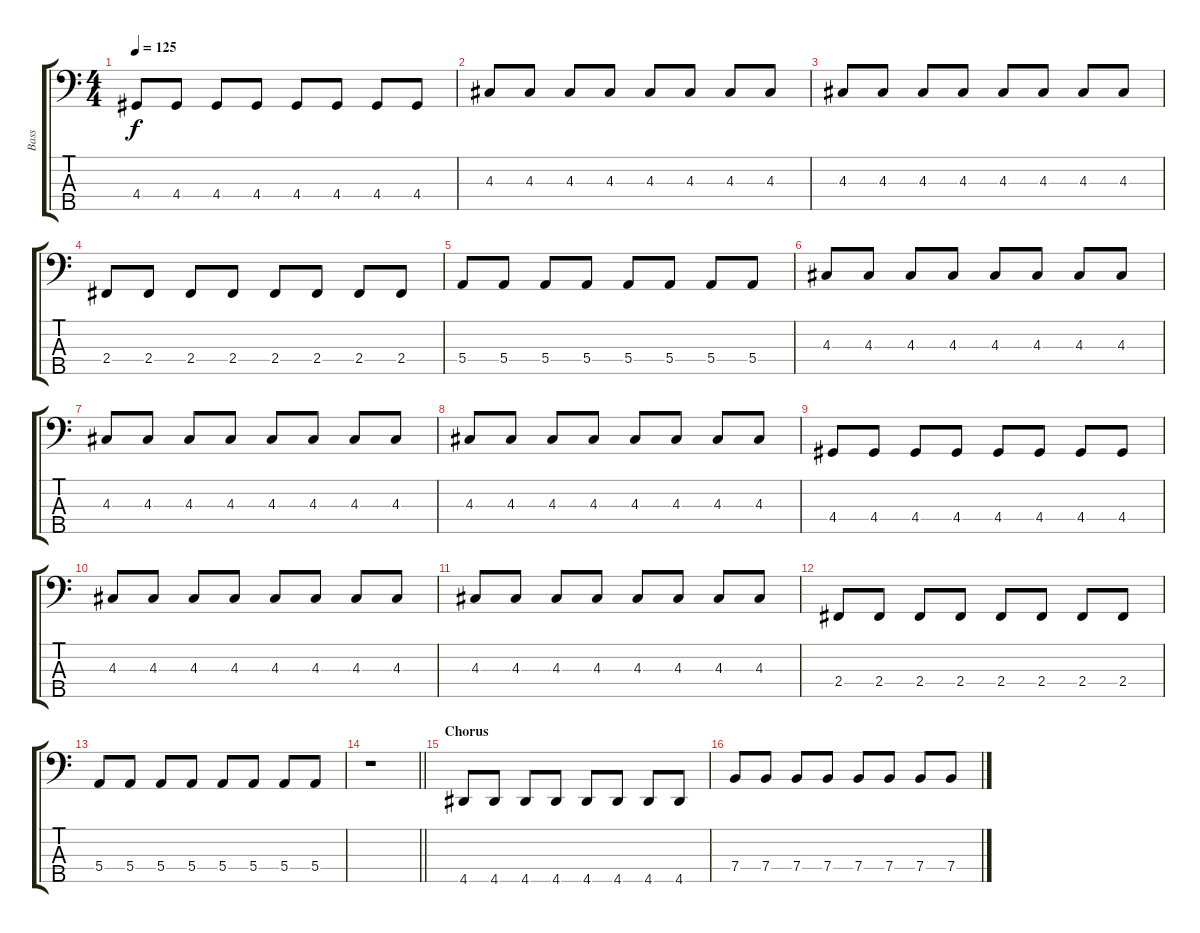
\track ("Bass " "Bass ") {instrument electricbassfinger}
\staff {score tabs}
\tuning (G2 D2 A1 E1 B0) {hide}
\ts (4 4)
\tempo 125
\clef f4
\ks c
4.4.8{dy f} 4.4.8 4.4.8 4.4.8 4.4.8 4.4.8 4.4.8 4.4.8 |
4.3.8 4.3.8 4.3.8 4.3.8 4.3.8 4.3.8 4.3.8 4.3.8 |
4.3.8 4.3.8 4.3.8 4.3.8 4.3.8 4.3.8 4.3.8 4.3.8 |
2.4.8 2.4.8 2.4.8 2.4.8 2.4.8 2.4.8 2.4.8 2.4.8 |
5.4.8 5.4.8 5.4.8 5.4.8 5.4.8 5.4.8 5.4.8 5.4.8 |
4.3.8 4.3.8 4.3.8 4.3.8 4.3.8 4.3.8 4.3.8 4.3.8 |
4.3.8 4.3.8 4.3.8 4.3.8 4.3.8 4.3.8 4.3.8 4.3.8 |
4.3.8 4.3.8 4.3.8 4.3.8 4.3.8 4.3.8 4.3.8 4.3.8 |
4.4.8 4.4.8 4.4.8 4.4.8 4.4.8 4.4.8 4.4.8 4.4.8 |
4.3.8 4.3.8 4.3.8 4.3.8 4.3.8 4.3.8 4.3.8 4.3.8 |
4.3.8 4.3.8 4.3.8 4.3.8 4.3.8 4.3.8 4.3.8 4.3.8 |
2.4.8 2.4.8 2.4.8 2.4.8 2.4.8 2.4.8 2.4.8 2.4.8 |
5.4.8 5.4.8 5.4.8 5.4.8 5.4.8 5.4.8 5.4.8 5.4.8 |
\barLineRight lightlight
r.1 |
\section ("" "Chorus ")
4.5.8 4.5.8 4.5.8 4.5.8 4.5.8 4.5.8 4.5.8 4.5.8 |
7.4.8 7.4.8 7.4.8 7.4.8 7.4.8 7.4.8 7.4.8 7.4.8
